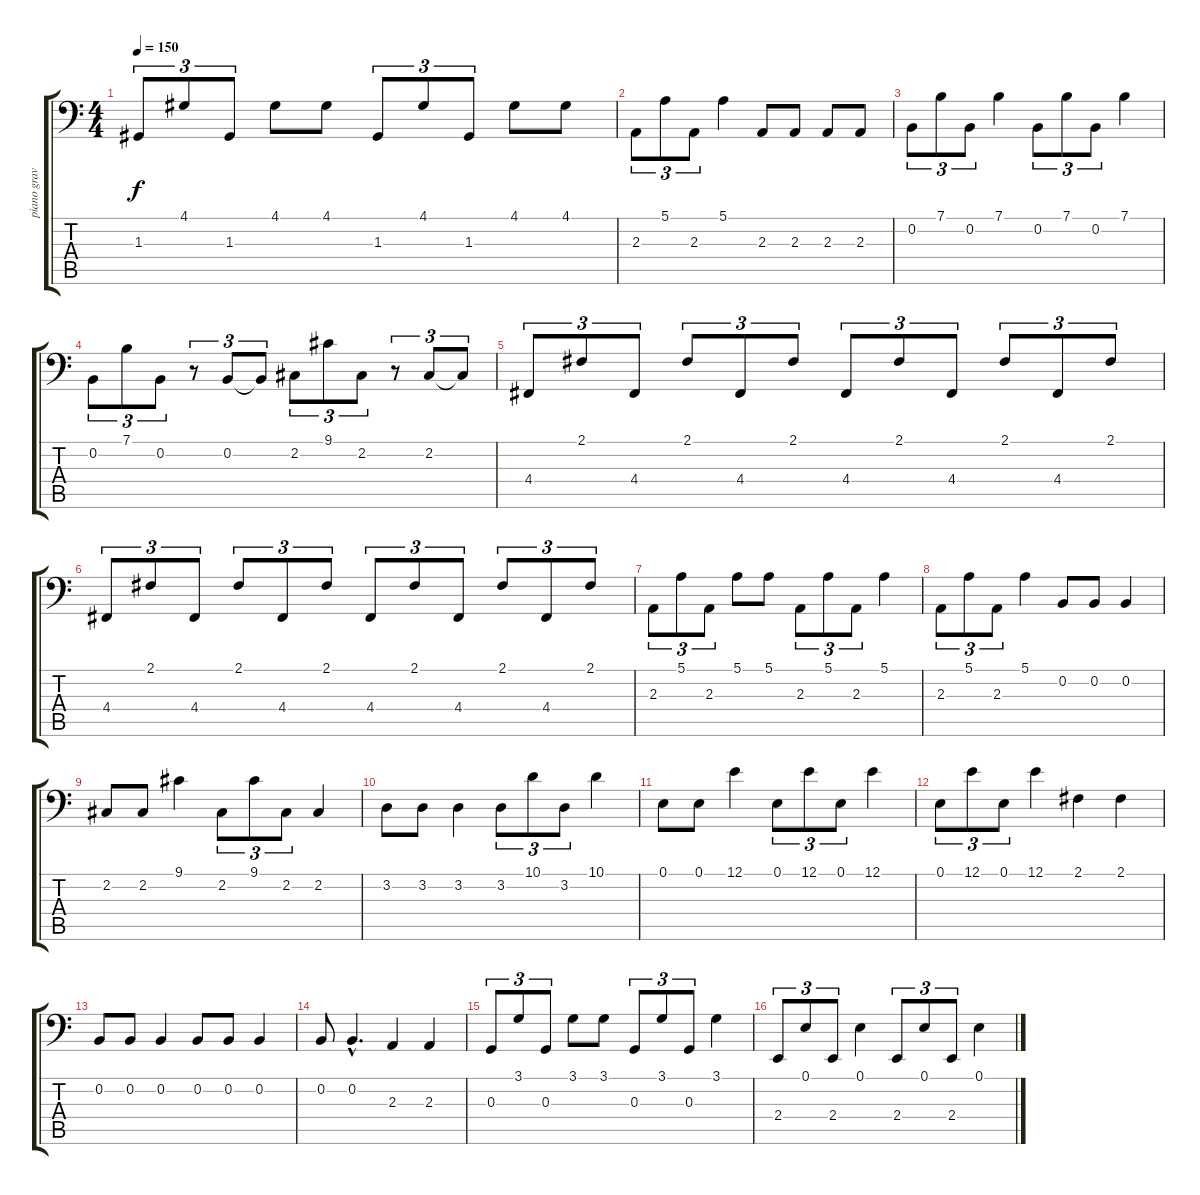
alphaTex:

\track ("piano grave" "piano grav") {instrument acousticgrandpiano}
\staff {score tabs}
\tuning (E3 B2 G2 D2 A1 E1) {hide}
\ts (4 4)
\tempo 150
\clef f4
\ks c
1.3.8{tu (3 2) dy f} 4.1.8{tu (3 2)} 1.3.8{tu (3 2)} 4.1.8 4.1.8 1.3.8{tu (3 2)} 4.1.8{tu (3 2)} 1.3.8{tu (3 2)} 4.1.8 4.1.8 |
2.3.8{tu (3 2)} 5.1.8{tu (3 2)} 2.3.8{tu (3 2)} 5.1.4 2.3.8 2.3.8 2.3.8 2.3.8 |
0.2.8{tu (3 2)} 7.1.8{tu (3 2)} 0.2.8{tu (3 2)} 7.1.4 0.2.8{tu (3 2)} 7.1.8{tu (3 2)} 0.2.8{tu (3 2)} 7.1.4 |
0.2.8{tu (3 2)} 7.1.8{tu (3 2)} 0.2.8{tu (3 2)} r.8{tu (3 2)} 0.2.8{tu (3 2)} 0.2{t}.8{tu (3 2)} 2.2.8{tu (3 2)} 9.1.8{tu (3 2)} 2.2.8{tu (3 2)} r.8{tu (3 2)} 2.2.8{tu (3 2)} 2.2{t}.8{tu (3 2)} |
4.4.8{tu (3 2)} 2.1.8{tu (3 2)} 4.4.8{tu (3 2)} 2.1.8{tu (3 2)} 4.4.8{tu (3 2)} 2.1.8{tu (3 2)} 4.4.8{tu (3 2)} 2.1.8{tu (3 2)} 4.4.8{tu (3 2)} 2.1.8{tu (3 2)} 4.4.8{tu (3 2)} 2.1.8{tu (3 2)} |
4.4.8{tu (3 2)} 2.1.8{tu (3 2)} 4.4.8{tu (3 2)} 2.1.8{tu (3 2)} 4.4.8{tu (3 2)} 2.1.8{tu (3 2)} 4.4.8{tu (3 2)} 2.1.8{tu (3 2)} 4.4.8{tu (3 2)} 2.1.8{tu (3 2)} 4.4.8{tu (3 2)} 2.1.8{tu (3 2)} |
2.3.8{tu (3 2)} 5.1.8{tu (3 2)} 2.3.8{tu (3 2)} 5.1.8 5.1.8 2.3.8{tu (3 2)} 5.1.8{tu (3 2)} 2.3.8{tu (3 2)} 5.1.4 |
2.3.8{tu (3 2)} 5.1.8{tu (3 2)} 2.3.8{tu (3 2)} 5.1.4 0.2.8 0.2.8 0.2.4 |
2.2.8 2.2.8 9.1.4 2.2.8{tu (3 2)} 9.1.8{tu (3 2)} 2.2.8{tu (3 2)} 2.2.4 |
3.2.8 3.2.8 3.2.4 3.2.8{tu (3 2)} 10.1.8{tu (3 2)} 3.2.8{tu (3 2)} 10.1.4 |
0.1.8 0.1.8 12.1.4 0.1.8{tu (3 2)} 12.1.8{tu (3 2)} 0.1.8{tu (3 2)} 12.1.4 |
0.1.8{tu (3 2)} 12.1.8{tu (3 2)} 0.1.8{tu (3 2)} 12.1.4 2.1.4 2.1.4 |
0.2.8 0.2.8 0.2.4 0.2.8 0.2.8 0.2.4 |
0.2.8 0.2{hac}.4{d} 2.3.4 2.3.4 |
0.3.8{tu (3 2)} 3.1.8{tu (3 2)} 0.3.8{tu (3 2)} 3.1.8 3.1.8 0.3.8{tu (3 2)} 3.1.8{tu (3 2)} 0.3.8{tu (3 2)} 3.1.4 |
2.4.8{tu (3 2)} 0.1.8{tu (3 2)} 2.4.8{tu (3 2)} 0.1.4 2.4.8{tu (3 2)} 0.1.8{tu (3 2)} 2.4.8{tu (3 2)} 0.1.4
